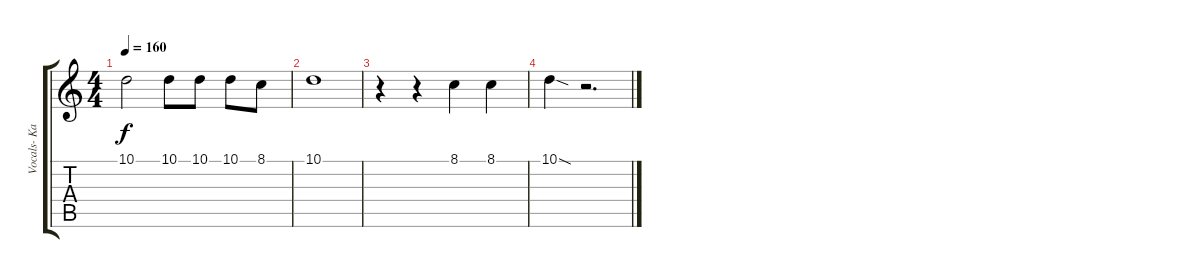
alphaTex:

\track ("Vocals- Kai Hansen" "Vocals- Ka") {instrument synthvoice}
\staff {score tabs}
\tuning (E4 B3 G3 D3 A2 E2) {hide}
\ts (4 4)
\tempo 160
\clef g2
\ks c
10.1.2{dy f} 10.1.8 10.1.8 10.1.8 8.1.8 |
10.1.1 |
r.4 r.4 8.1.4 8.1.4 |
10.1{sod}.4 r.2{d}
